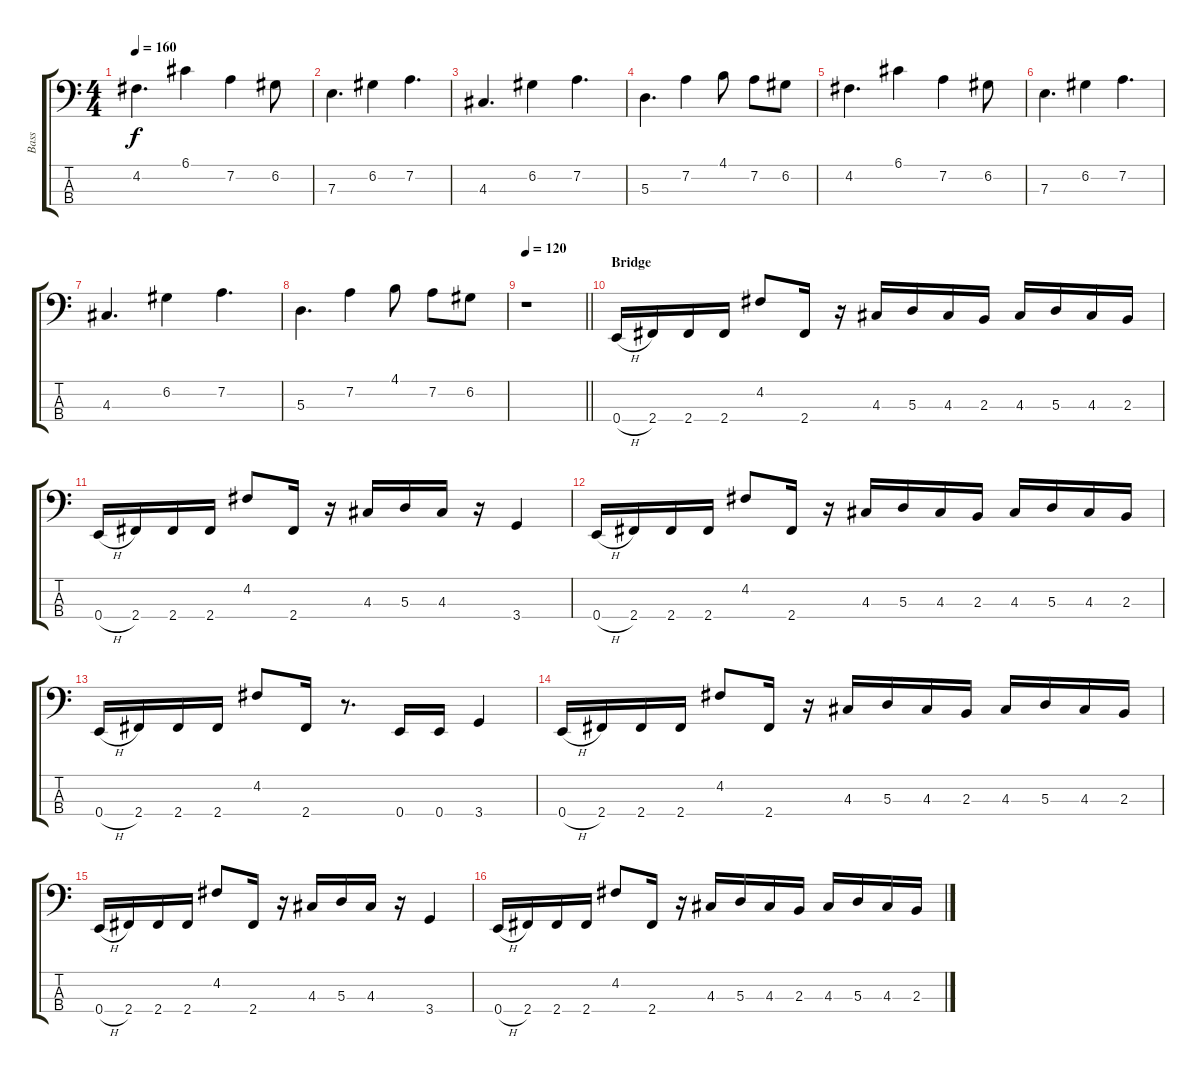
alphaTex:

\track ("Bass" "Bass") {instrument electricbasspick}
\staff {score tabs}
\tuning (G2 D2 A1 E1) {hide}
\ts (4 4)
\tempo 160
\clef f4
\ks c
4.2.4{d dy f} 6.1.4 7.2.4 6.2.8 |
7.3.4{d} 6.2.4 7.2.4{d} |
4.3.4{d} 6.2.4 7.2.4{d} |
5.3.4{d} 7.2.4 4.1.8 7.2.8 6.2.8 |
4.2.4{d} 6.1.4 7.2.4 6.2.8 |
7.3.4{d} 6.2.4 7.2.4{d} |
4.3.4{d} 6.2.4 7.2.4{d} |
5.3.4{d} 7.2.4 4.1.8 7.2.8 6.2.8 |
\tempo 120
\barLineRight lightlight
r.1 |
\section ("" "Bridge")
0.4{h}.16 2.4.16 2.4.16 2.4.16 4.2.8 2.4.16 r.16 4.3.16 5.3.16 4.3.16 2.3.16 4.3.16 5.3.16 4.3.16 2.3.16 |
0.4{h}.16 2.4.16 2.4.16 2.4.16 4.2.8 2.4.16 r.16 4.3.16 5.3.16 4.3.16 r.16 3.4.4 |
0.4{h}.16 2.4.16 2.4.16 2.4.16 4.2.8 2.4.16 r.16 4.3.16 5.3.16 4.3.16 2.3.16 4.3.16 5.3.16 4.3.16 2.3.16 |
0.4{h}.16 2.4.16 2.4.16 2.4.16 4.2.8 2.4.16 r.8{d} 0.4.16 0.4.16 3.4.4 |
0.4{h}.16 2.4.16 2.4.16 2.4.16 4.2.8 2.4.16 r.16 4.3.16 5.3.16 4.3.16 2.3.16 4.3.16 5.3.16 4.3.16 2.3.16 |
0.4{h}.16 2.4.16 2.4.16 2.4.16 4.2.8 2.4.16 r.16 4.3.16 5.3.16 4.3.16 r.16 3.4.4 |
0.4{h}.16 2.4.16 2.4.16 2.4.16 4.2.8 2.4.16 r.16 4.3.16 5.3.16 4.3.16 2.3.16 4.3.16 5.3.16 4.3.16 2.3.16
